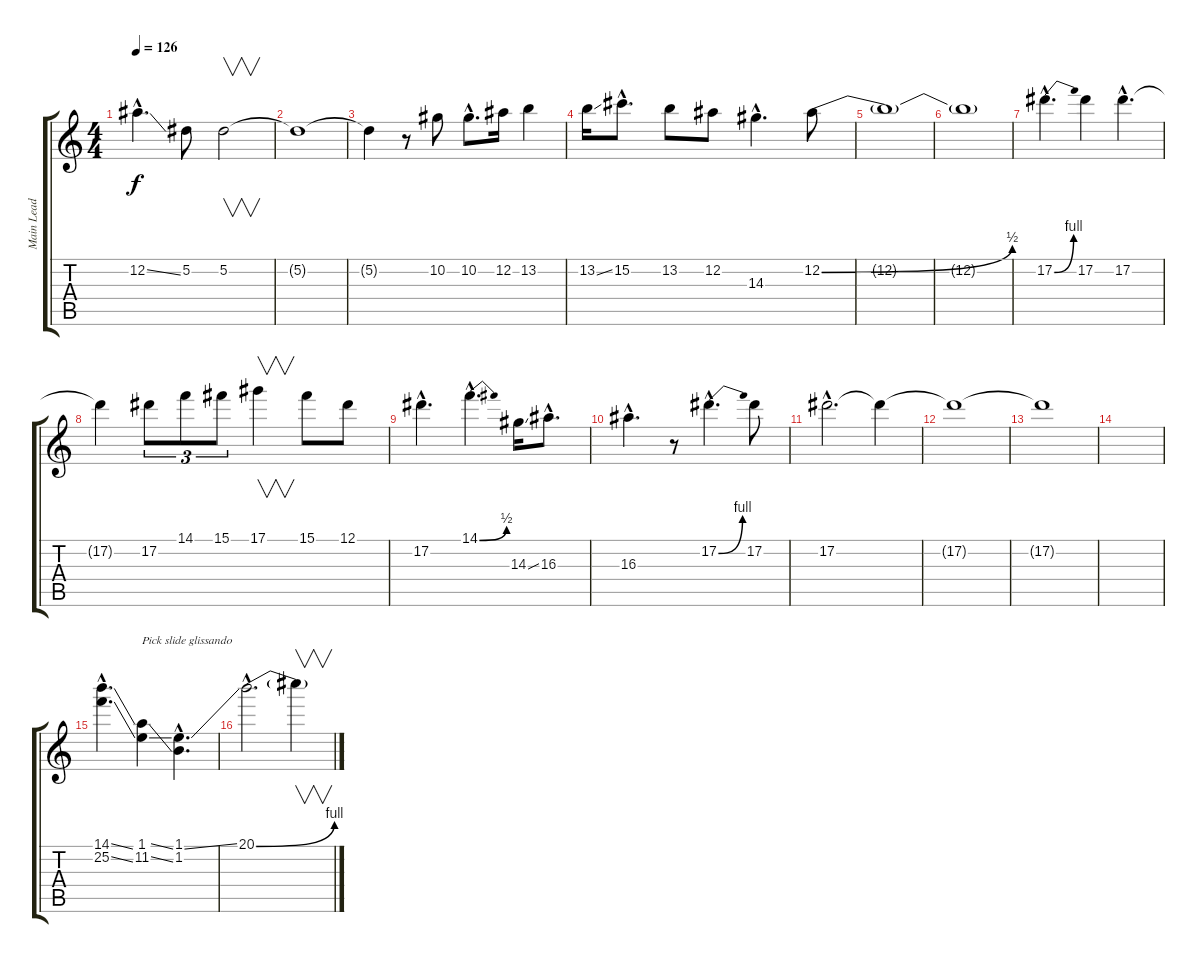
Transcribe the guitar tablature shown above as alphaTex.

\track ("Main Lead" "Main Lead") {instrument distortionguitar}
\staff {score tabs}
\tuning (Eb4 Bb3 Gb3 Db3 Ab2 Eb2) {hide}
\ts (4 4)
\tempo 126
\clef g2
\ks c
12.2{ss hac}.4{d dy f} 5.2.8 5.2.2{v} |
5.2{t}.1 |
5.2{t}.4 r.8 10.2.8 10.2{hac}.8{d} 12.2.16 13.2.4 |
13.2{ss}.16 15.2{hac}.8{d} 13.2.8 12.2.8 14.3{hac}.4{d} 12.2{be (bend 0 0 60 2)}.8 |
12.2{t}.1 |
12.2{t}.1 |
17.2{be (bend 0 0 60 4) hac}.4{d} 17.2.4 17.2{hac}.4{d} |
17.2{t}.4 17.2.8{tu (3 2)} 14.1.8{tu (3 2)} 15.1.8{tu (3 2)} 17.1.4{v} 15.1.8 12.1.8 |
17.2{hac}.4{d} 14.1{be (bend 0 0 60 2) hac}.4{d} 14.3{ss}.16 16.3{hac}.8{d} |
16.3{hac}.4{d} r.8 17.2{be (bend 0 0 60 4) hac}.4{d} 17.2.8 |
17.2{hac}.2{d} 17.2{t}.4 |
17.2{t}.1 |
17.2{t}.1 |
|
(14.1{ss hac} 25.2{ss hac}).4{d} (1.1{ss} 11.2{ss}).4{txt "Pick slide glissando"} (1.1{ss hac} 1.2{hac}).4{d} |
20.1{be (bend 0 0 60 4) hac}.2{d} 20.1{t}.4{v}
